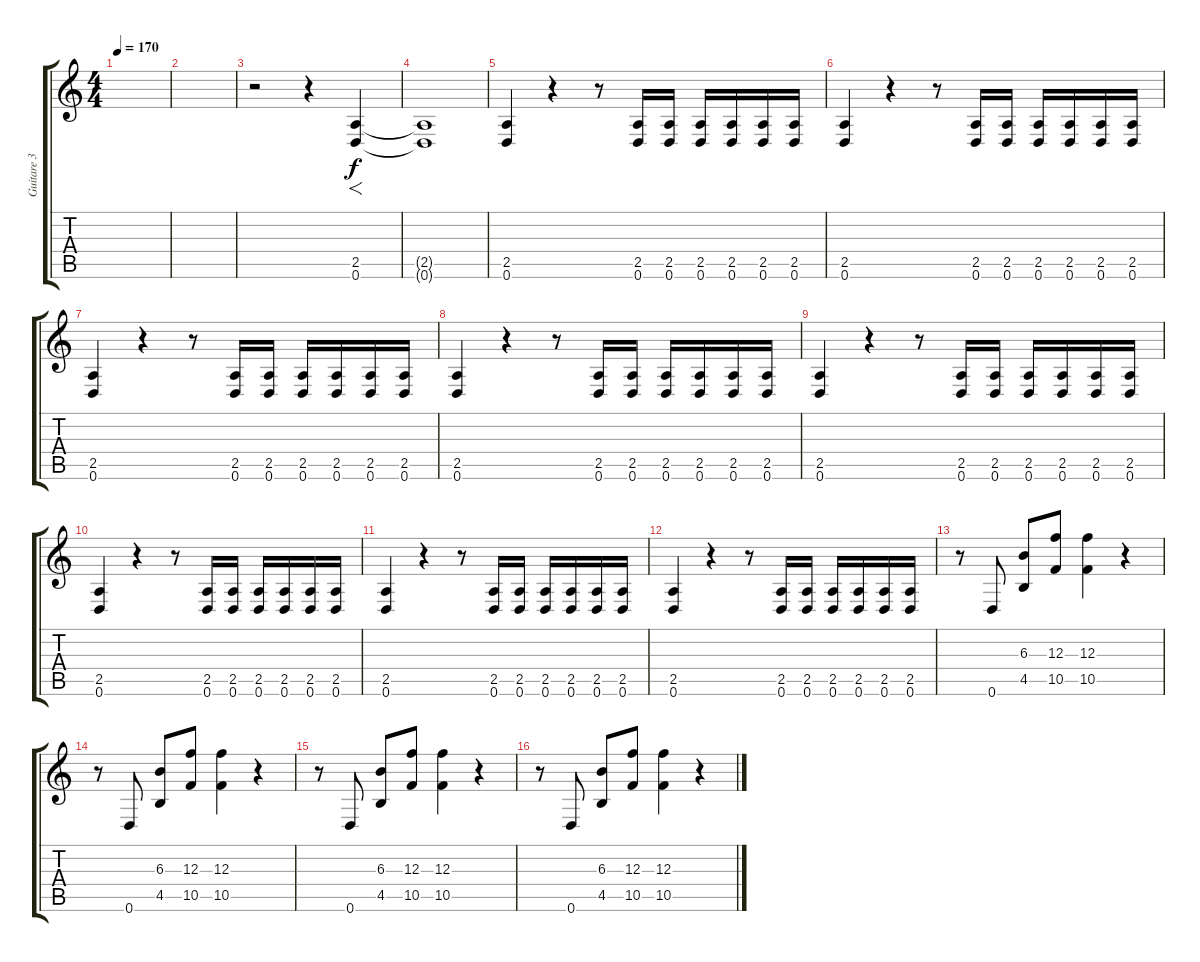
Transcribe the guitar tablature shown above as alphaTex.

\track ("Guitare 3" "Guitare 3") {instrument overdrivenguitar}
\staff {score tabs}
\tuning (D4 A3 F3 C3 G2 D2) {hide}
\ts (4 4)
\tempo 170
\clef g2
\ks c
|
|
r.2 r.4 (2.5 0.6).4{f} |
(2.5{t} 0.6{t}).1 |
(2.5 0.6).4 r.4 r.8 (2.5 0.6).16 (2.5 0.6).16 (2.5 0.6).16 (2.5 0.6).16 (2.5 0.6).16 (2.5 0.6).16 |
(2.5 0.6).4 r.4 r.8 (2.5 0.6).16 (2.5 0.6).16 (2.5 0.6).16 (2.5 0.6).16 (2.5 0.6).16 (2.5 0.6).16 |
(2.5 0.6).4 r.4 r.8 (2.5 0.6).16 (2.5 0.6).16 (2.5 0.6).16 (2.5 0.6).16 (2.5 0.6).16 (2.5 0.6).16 |
(2.5 0.6).4 r.4 r.8 (2.5 0.6).16 (2.5 0.6).16 (2.5 0.6).16 (2.5 0.6).16 (2.5 0.6).16 (2.5 0.6).16 |
(2.5 0.6).4 r.4 r.8 (2.5 0.6).16 (2.5 0.6).16 (2.5 0.6).16 (2.5 0.6).16 (2.5 0.6).16 (2.5 0.6).16 |
(2.5 0.6).4 r.4 r.8 (2.5 0.6).16 (2.5 0.6).16 (2.5 0.6).16 (2.5 0.6).16 (2.5 0.6).16 (2.5 0.6).16 |
(2.5 0.6).4 r.4 r.8 (2.5 0.6).16 (2.5 0.6).16 (2.5 0.6).16 (2.5 0.6).16 (2.5 0.6).16 (2.5 0.6).16 |
(2.5 0.6).4 r.4 r.8 (2.5 0.6).16 (2.5 0.6).16 (2.5 0.6).16 (2.5 0.6).16 (2.5 0.6).16 (2.5 0.6).16 |
r.8 0.6.8 (6.3 4.5).8 (12.3 10.5).8 (12.3 10.5).4 r.4 |
r.8 0.6.8 (6.3 4.5).8 (12.3 10.5).8 (12.3 10.5).4 r.4 |
r.8 0.6.8 (6.3 4.5).8 (12.3 10.5).8 (12.3 10.5).4 r.4 |
r.8 0.6.8 (6.3 4.5).8 (12.3 10.5).8 (12.3 10.5).4 r.4
